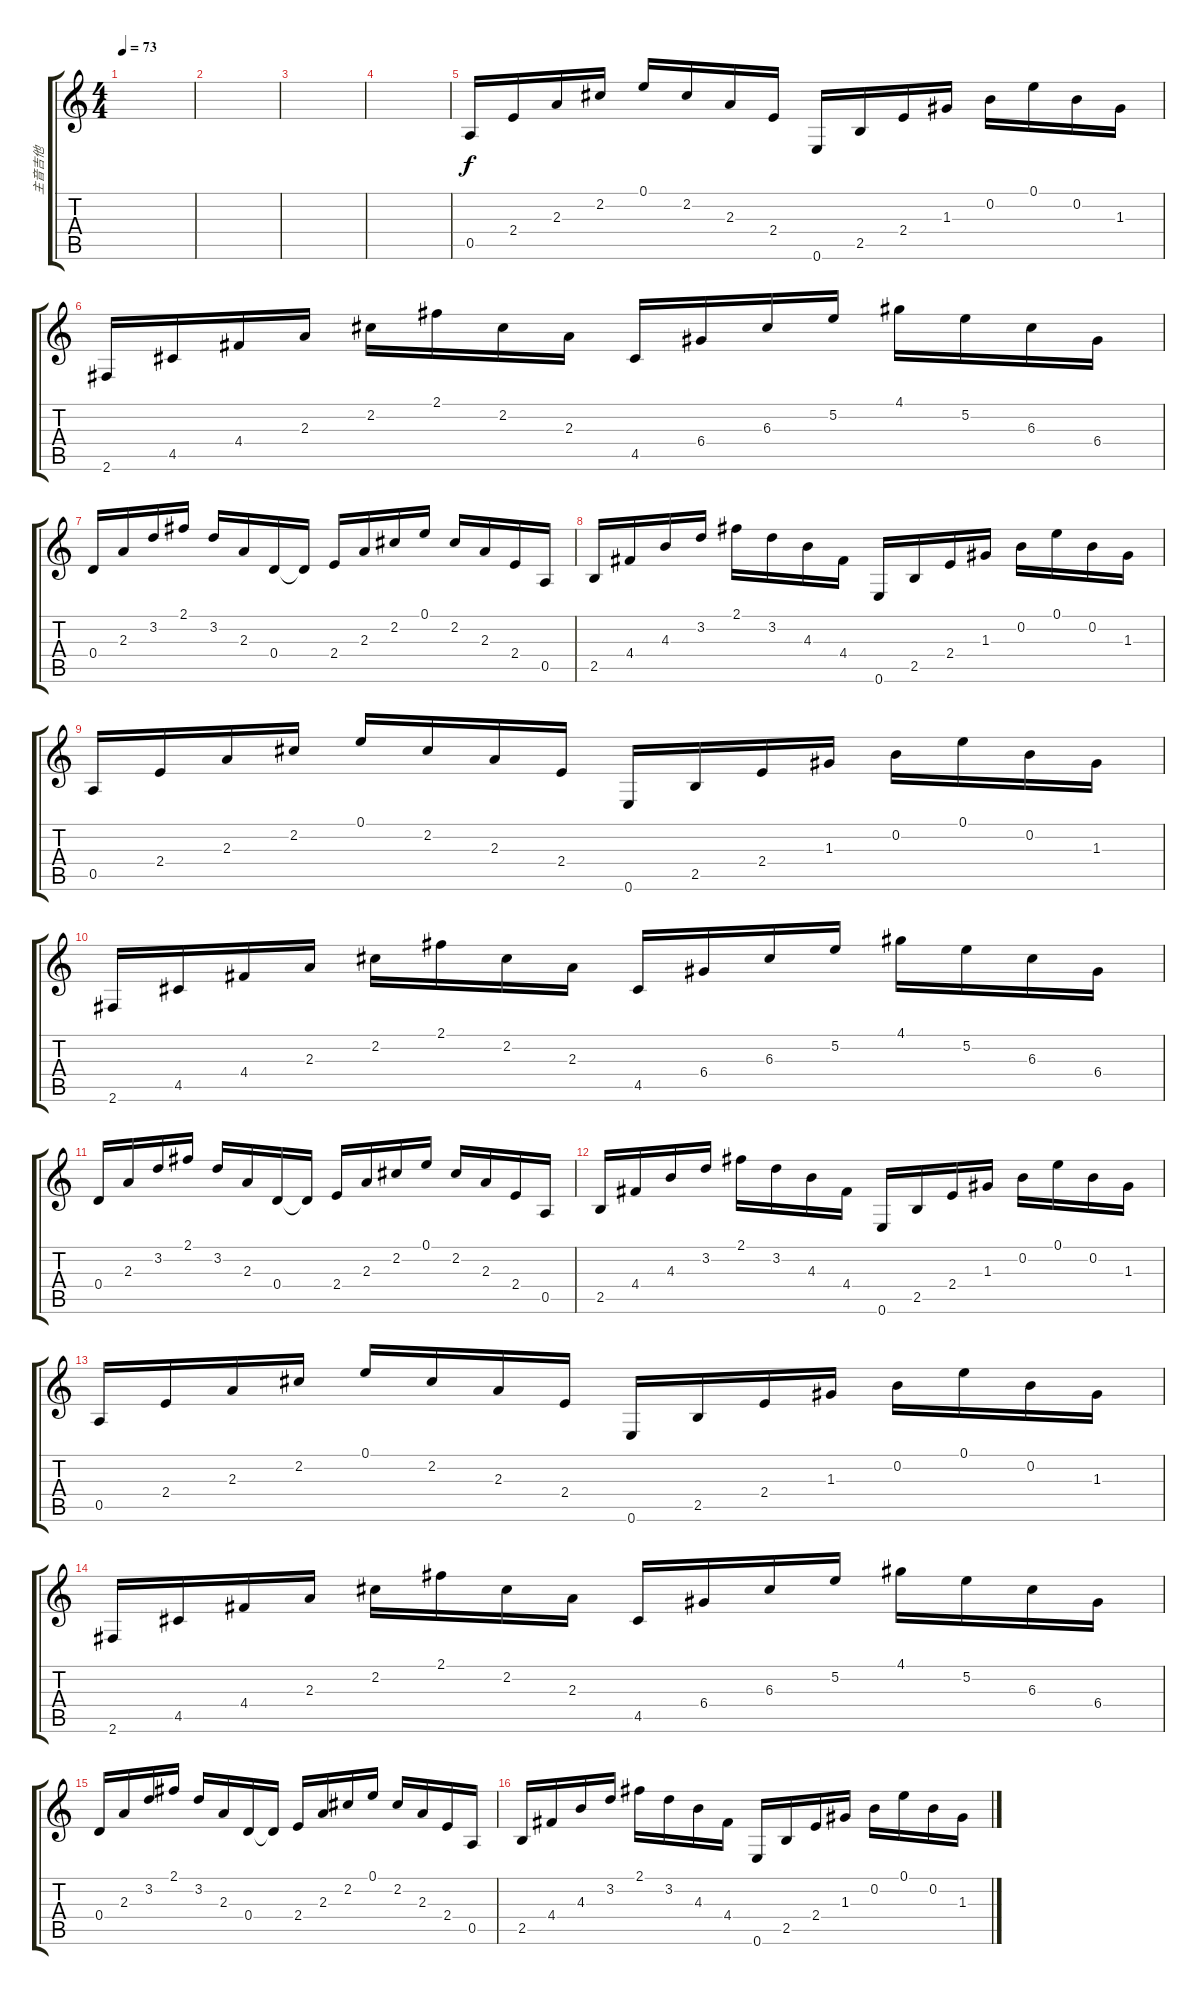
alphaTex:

\track ("主音吉他" "主音吉他") {instrument electricguitarclean}
\staff {score tabs}
\tuning (E4 B3 G3 D3 A2 E2) {hide}
\ts (4 4)
\tempo 73
\clef g2
\ks c
|
|
|
|
0.5.16 2.4.16 2.3.16 2.2.16 0.1.16 2.2.16 2.3.16 2.4.16 0.6.16 2.5.16 2.4.16 1.3.16 0.2.16 0.1.16 0.2.16 1.3.16 |
2.6.16 4.5.16 4.4.16 2.3.16 2.2.16 2.1.16 2.2.16 2.3.16 4.5.16 6.4.16 6.3.16 5.2.16 4.1.16 5.2.16 6.3.16 6.4.16 |
0.4.16 2.3.16 3.2.16 2.1.16 3.2.16 2.3.16 0.4.16 0.4{t}.16 2.4.16 2.3.16 2.2.16 0.1.16 2.2.16 2.3.16 2.4.16 0.5.16 |
2.5.16 4.4.16 4.3.16 3.2.16 2.1.16 3.2.16 4.3.16 4.4.16 0.6.16 2.5.16 2.4.16 1.3.16 0.2.16 0.1.16 0.2.16 1.3.16 |
0.5.16 2.4.16 2.3.16 2.2.16 0.1.16 2.2.16 2.3.16 2.4.16 0.6.16 2.5.16 2.4.16 1.3.16 0.2.16 0.1.16 0.2.16 1.3.16 |
2.6.16 4.5.16 4.4.16 2.3.16 2.2.16 2.1.16 2.2.16 2.3.16 4.5.16 6.4.16 6.3.16 5.2.16 4.1.16 5.2.16 6.3.16 6.4.16 |
0.4.16 2.3.16 3.2.16 2.1.16 3.2.16 2.3.16 0.4.16 0.4{t}.16 2.4.16 2.3.16 2.2.16 0.1.16 2.2.16 2.3.16 2.4.16 0.5.16 |
2.5.16 4.4.16 4.3.16 3.2.16 2.1.16 3.2.16 4.3.16 4.4.16 0.6.16 2.5.16 2.4.16 1.3.16 0.2.16 0.1.16 0.2.16 1.3.16 |
0.5.16 2.4.16 2.3.16 2.2.16 0.1.16 2.2.16 2.3.16 2.4.16 0.6.16 2.5.16 2.4.16 1.3.16 0.2.16 0.1.16 0.2.16 1.3.16 |
2.6.16 4.5.16 4.4.16 2.3.16 2.2.16 2.1.16 2.2.16 2.3.16 4.5.16 6.4.16 6.3.16 5.2.16 4.1.16 5.2.16 6.3.16 6.4.16 |
0.4.16 2.3.16 3.2.16 2.1.16 3.2.16 2.3.16 0.4.16 0.4{t}.16 2.4.16 2.3.16 2.2.16 0.1.16 2.2.16 2.3.16 2.4.16 0.5.16 |
2.5.16 4.4.16 4.3.16 3.2.16 2.1.16 3.2.16 4.3.16 4.4.16 0.6.16 2.5.16 2.4.16 1.3.16 0.2.16 0.1.16 0.2.16 1.3.16
